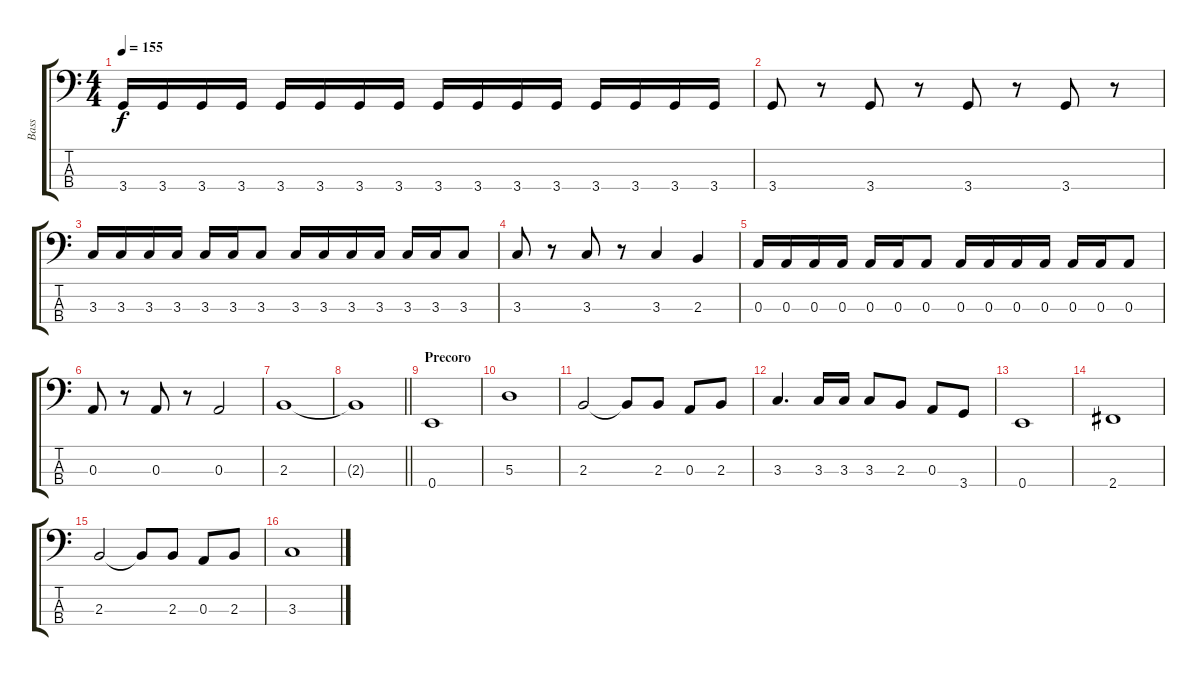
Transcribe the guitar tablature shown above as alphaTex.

\track ("Bass" "Bass") {instrument electricbassfinger}
\staff {score tabs}
\tuning (G2 D2 A1 E1) {hide}
\ts (4 4)
\tempo 155
\clef f4
\ks c
3.4.16{dy f} 3.4.16 3.4.16 3.4.16 3.4.16 3.4.16 3.4.16 3.4.16 3.4.16 3.4.16 3.4.16 3.4.16 3.4.16 3.4.16 3.4.16 3.4.16 |
3.4.8 r.8 3.4.8 r.8 3.4.8 r.8 3.4.8 r.8 |
3.3.16 3.3.16 3.3.16 3.3.16 3.3.16 3.3.16 3.3.8 3.3.16 3.3.16 3.3.16 3.3.16 3.3.16 3.3.16 3.3.8 |
3.3.8 r.8 3.3.8 r.8 3.3.4 2.3.4 |
0.3.16 0.3.16 0.3.16 0.3.16 0.3.16 0.3.16 0.3.8 0.3.16 0.3.16 0.3.16 0.3.16 0.3.16 0.3.16 0.3.8 |
0.3.8 r.8 0.3.8 r.8 0.3.2 |
2.3.1 |
\barLineRight lightlight
2.3{t}.1 |
\section ("" "Precoro")
0.4.1 |
5.3.1 |
2.3.2 2.3{t}.8 2.3.8 0.3.8 2.3.8 |
3.3.4{d} 3.3.16 3.3.16 3.3.8 2.3.8 0.3.8 3.4.8 |
0.4.1 |
2.4.1 |
2.3.2 2.3{t}.8 2.3.8 0.3.8 2.3.8 |
3.3.1
